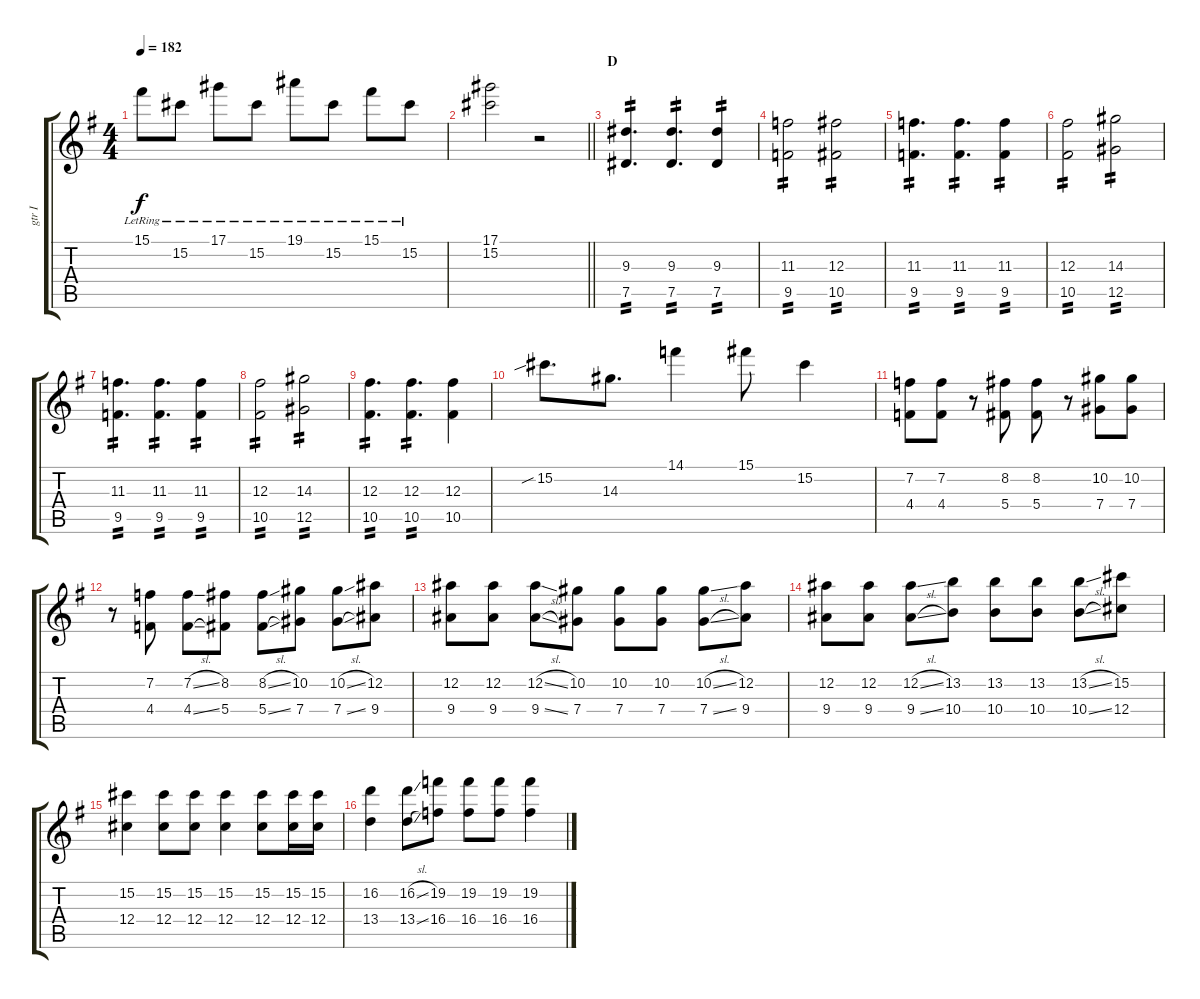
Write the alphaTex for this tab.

\track ("gtr I" "gtr I") {instrument distortionguitar}
\staff {score tabs}
\tuning (Eb4 Bb3 Gb3 Db3 Ab2 Eb2) {hide}
\ts (4 4)
\tempo 182
\clef g2
\ks g
15.1{lr}.8{dy f} 15.2{lr}.8 17.1{lr}.8 15.2{lr}.8 19.1{lr}.8 15.2{lr}.8 15.1{lr}.8 15.2{lr}.8 |
\barLineRight lightlight
(17.1 15.2).2 r.2 |
\section ("" "D")
(9.3 7.5).4{d tp 2} (9.3 7.5).4{d tp 2} (9.3 7.5).4{tp 2} |
(11.3 9.5).2{tp 2} (12.3 10.5).2{tp 2} |
(11.3 9.5).4{d tp 2} (11.3 9.5).4{d tp 2} (11.3 9.5).4{tp 2} |
(12.3 10.5).2{tp 2} (14.3 12.5).2{tp 2} |
(11.3 9.5).4{d tp 2} (11.3 9.5).4{d tp 2} (11.3 9.5).4{tp 2} |
(12.3 10.5).2{tp 2} (14.3 12.5).2{tp 2} |
(12.3 10.5).4{d tp 2} (12.3 10.5).4{d tp 2} (12.3 10.5).4 |
15.2{sib}.8{d} 14.3.8{d} 14.1.4 15.1.8 15.2.4 |
(7.2 4.4).8 (7.2 4.4).8 r.8 (8.2 5.4).8 (8.2 5.4).8 r.8 (10.2 7.4).8 (10.2 7.4).8 |
r.8 (7.2 4.4).8 (7.2{sl} 4.4{sl}).8 (8.2 5.4).8 (8.2{sl} 5.4{sl}).8 (10.2 7.4).8 (10.2{sl} 7.4{sl}).8 (12.2 9.4).8 |
(12.2 9.4).8 (12.2 9.4).8 (12.2{sl} 9.4{sl}).8 (10.2 7.4).8 (10.2 7.4).8 (10.2 7.4).8 (10.2{sl} 7.4{sl}).8 (12.2 9.4).8 |
(12.2 9.4).8 (12.2 9.4).8 (12.2{sl} 9.4{sl}).8 (13.2 10.4).8 (13.2 10.4).8 (13.2 10.4).8 (13.2{sl} 10.4{sl}).8 (15.2 12.4).8 |
(15.2 12.4).4 (15.2 12.4).8 (15.2 12.4).8 (15.2 12.4).4 (15.2 12.4).8 (15.2 12.4).16 (15.2 12.4).16 |
(16.2 13.4).4 (16.2{sl} 13.4{sl}).8 (19.2 16.4).8 (19.2 16.4).8 (19.2 16.4).8 (19.2 16.4).4
